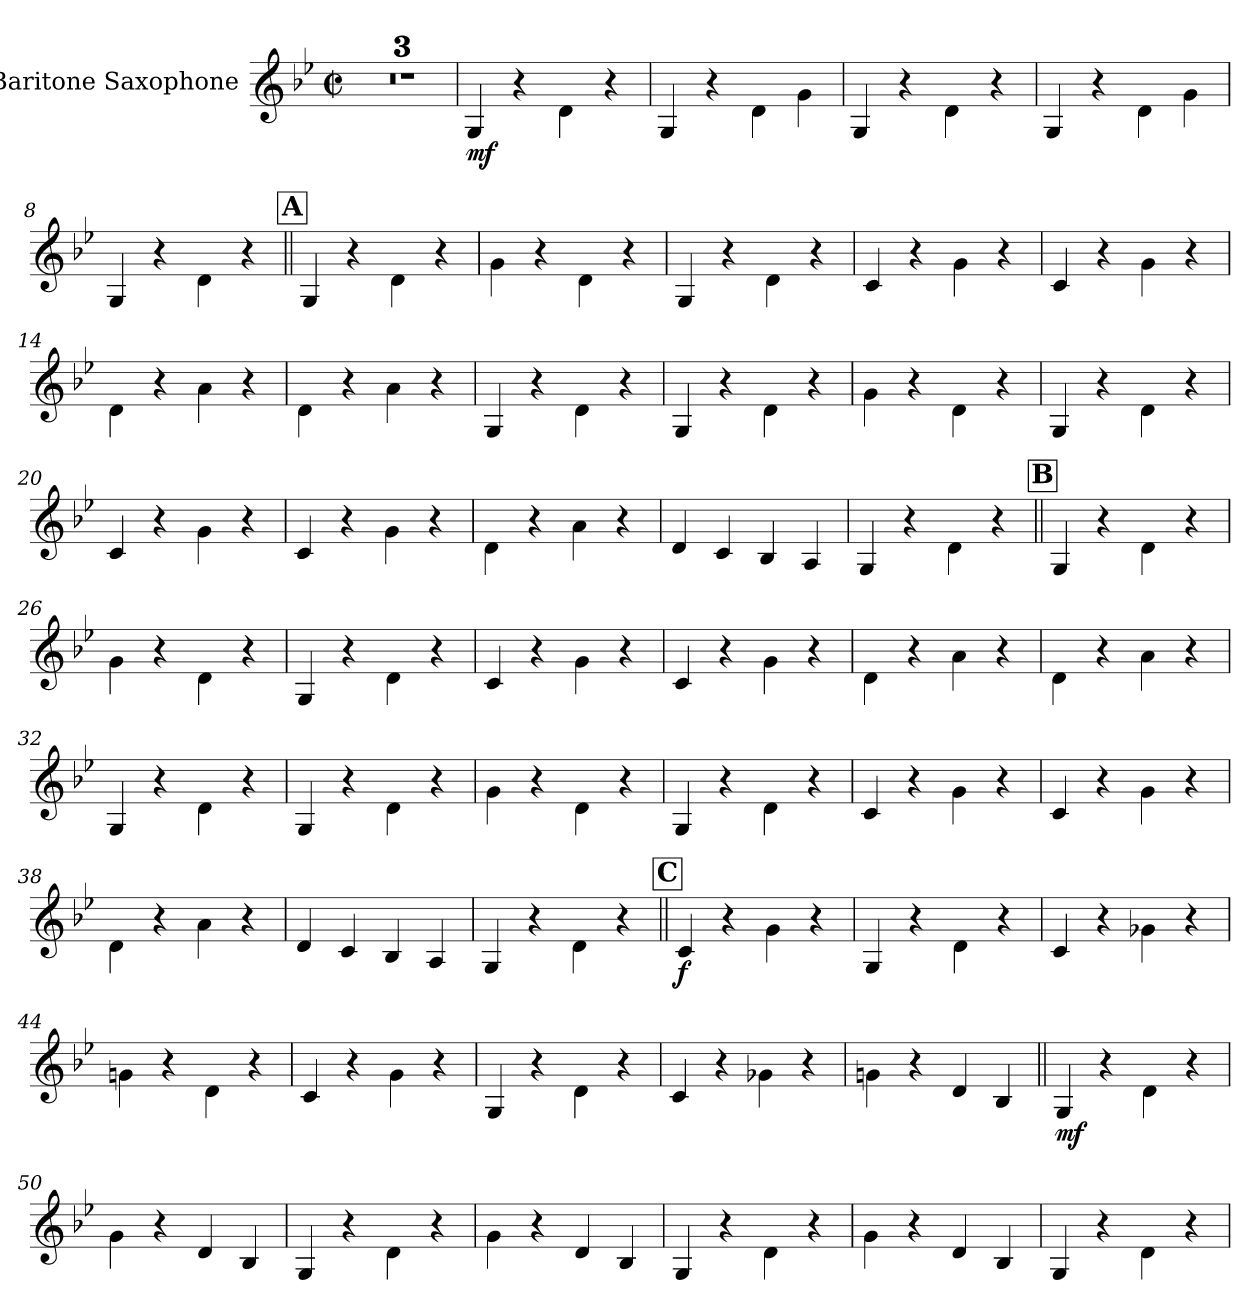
**kern	**dynam
*part1	*part1
*staff1	*staff1
*I"Baritone Saxophone	*
*I'Bar. Sax.	*
*clefG2	*
*ITrd12c21	*
*k[b-e-]	*
*B-:	*
*M2/2	*
*met(c|)	*
*MM170	*
=1	=1
1r	.
=2	=2
1r	.
=3	=3
1r	.
=4	=4
!	!LO:DY:b
4GG/	mf
4r	.
4D\	.
4r	.
=5	=5
4GG/	.
4r	.
4D\	.
4G\	.
=6	=6
4GG/	.
4r	.
4D\	.
4r	.
=7	=7
4GG/	.
4r	.
4D\	.
4G\	.
=8	=8
4GG/	.
4r	.
4D\	.
4r	.
!!LO:LB:g=z
!!LO:REH:place=s1:a:t=A
=9||	=9||
4GG/	.
4r	.
4D\	.
4r	.
=10	=10
4G\	.
4r	.
4D\	.
4r	.
=11	=11
4GG/	.
4r	.
4D\	.
4r	.
=12	=12
4C/	.
4r	.
4G\	.
4r	.
=13	=13
4C/	.
4r	.
4G\	.
4r	.
=14	=14
4D\	.
4r	.
4A\	.
4r	.
=15	=15
4D\	.
4r	.
4A\	.
4r	.
=16	=16
4GG/	.
4r	.
4D\	.
4r	.
!!LO:LB:g=z
=17	=17
4GG/	.
4r	.
4D\	.
4r	.
=18	=18
4G\	.
4r	.
4D\	.
4r	.
=19	=19
4GG/	.
4r	.
4D\	.
4r	.
=20	=20
4C/	.
4r	.
4G\	.
4r	.
=21	=21
4C/	.
4r	.
4G\	.
4r	.
=22	=22
4D\	.
4r	.
4A\	.
4r	.
=23	=23
4D/	.
4C/	.
4BB-/	.
4AA/	.
=24	=24
4GG/	.
4r	.
4D\	.
4r	.
!!LO:LB:g=z
!!LO:REH:place=s1:a:t=B
=25||	=25||
4GG/	.
4r	.
4D\	.
4r	.
=26	=26
4G\	.
4r	.
4D\	.
4r	.
=27	=27
4GG/	.
4r	.
4D\	.
4r	.
=28	=28
4C/	.
4r	.
4G\	.
4r	.
=29	=29
4C/	.
4r	.
4G\	.
4r	.
=30	=30
4D\	.
4r	.
4A\	.
4r	.
=31	=31
4D\	.
4r	.
4A\	.
4r	.
=32	=32
4GG/	.
4r	.
4D\	.
4r	.
!!LO:LB:g=z
=33	=33
4GG/	.
4r	.
4D\	.
4r	.
=34	=34
4G\	.
4r	.
4D\	.
4r	.
=35	=35
4GG/	.
4r	.
4D\	.
4r	.
=36	=36
4C/	.
4r	.
4G\	.
4r	.
=37	=37
4C/	.
4r	.
4G\	.
4r	.
=38	=38
4D\	.
4r	.
4A\	.
4r	.
=39	=39
4D/	.
4C/	.
4BB-/	.
4AA/	.
=40	=40
4GG/	.
4r	.
4D\	.
4r	.
!!LO:LB:g=z
!!LO:REH:place=s1:a:t=C
=41||	=41||
!	!LO:DY:b
4C/	f
4r	.
4G\	.
4r	.
=42	=42
4GG/	.
4r	.
4D\	.
4r	.
=43	=43
4C/	.
4r	.
4G-X\	.
4r	.
=44	=44
4Gn\	.
4r	.
4D\	.
4r	.
=45	=45
4C/	.
4r	.
4G\	.
4r	.
=46	=46
4GG/	.
4r	.
4D\	.
4r	.
=47	=47
4C/	.
4r	.
4G-X\	.
4r	.
=48	=48
4Gn\	.
4r	.
4D/	.
4BB-/	.
!!LO:LB:g=z
=49||	=49||
!	!LO:DY:b
4GG/	mf
4r	.
4D\	.
4r	.
=50	=50
4G\	.
4r	.
4D/	.
4BB-/	.
=51	=51
4GG/	.
4r	.
4D\	.
4r	.
=52	=52
4G\	.
4r	.
4D/	.
4BB-/	.
=53	=53
4GG/	.
4r	.
4D\	.
4r	.
=54	=54
4G\	.
4r	.
4D/	.
4BB-/	.
=55	=55
4GG/	.
4r	.
4D\	.
4r	.
=	=
*-	*-
